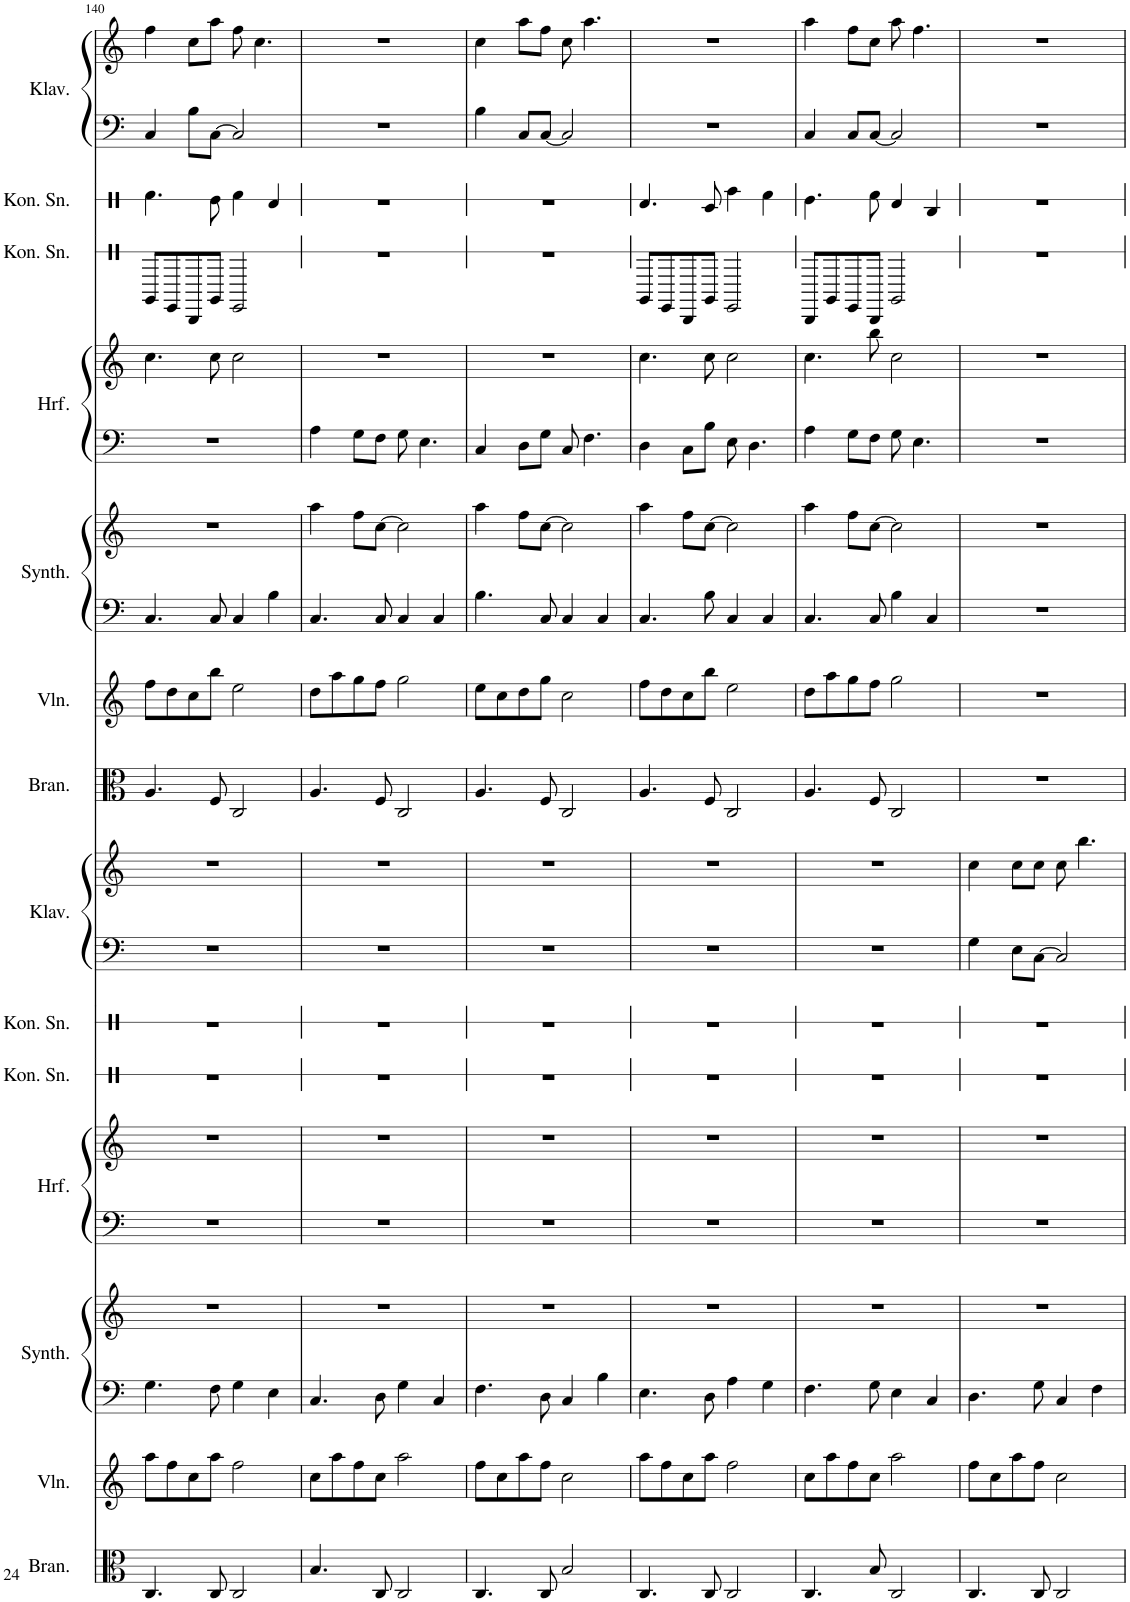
**kern	**kern	**kern	**kern	**kern	**kern	**kern	**kern	**kern	**kern	**kern	**kern	**kern	**kern	**kern	**kern	**kern	**kern	**kern	**kern
*part14	*part13	*part12	*part12	*part11	*part11	*part10	*part9	*part8	*part8	*part7	*part6	*part5	*part5	*part4	*part4	*part3	*part2	*part1	*part1
*staff20	*staff19	*staff18	*staff17	*staff16	*staff15	*staff14	*staff13	*staff12	*staff11	*staff10	*staff9	*staff8	*staff7	*staff6	*staff5	*staff4	*staff3	*staff2	*staff1
*I"Bratschen, StringInstrument	*I"Violinen, StringInstrument	*I"Pad Synthesizer, Warm Pad	*	*I"Harfe, Harp	*	*I"Konzert Snare Drum, Taiko	*I"Konzert Snare Drum, Taiko	*I"Klavier, Piano	*	*I"Bratschen, StringInstrument	*I"Violinen, StringInstrument	*I"Pad Synthesizer, Warm Pad	*	*I"Harfe, Harp	*	*I"Konzert Snare Drum, Taiko	*I"Konzert Snare Drum, Taiko	*I"Klavier, Piano	*
*I'Bran.	*I'Vln.	*I'Synth.	*	*I'Hrf.	*	*I'Kon. Sn.	*I'Kon. Sn.	*I'Klav.	*	*I'Bran.	*I'Vln.	*I'Synth.	*	*I'Hrf.	*	*I'Kon. Sn.	*I'Kon. Sn.	*I'Klav.	*
!!LO:PB:g=z
*clefC3	*clefG2	*clefF4	*clefG2	*clefF4	*clefG2	*clefX	*clefX	*clefF4	*clefG2	*clefC3	*clefG2	*clefF4	*clefG2	*clefF4	*clefG2	*clefX	*clefX	*clefF4	*clefG2
*k[]	*k[]	*k[]	*k[]	*k[]	*k[]	*k[]	*k[]	*k[]	*k[]	*k[]	*k[]	*k[]	*k[]	*k[]	*k[]	*k[]	*k[]	*k[]	*k[]
*M4/4	*M4/4	*M4/4	*M4/4	*M4/4	*M4/4	*M4/4	*M4/4	*M4/4	*M4/4	*M4/4	*M4/4	*M4/4	*M4/4	*M4/4	*M4/4	*M4/4	*M4/4	*M4/4	*M4/4
=140	=140	=140	=140	=140	=140	=140	=140	=140	=140	=140	=140	=140	=140	=140	=140	=140	=140	=140	=140
4.C/	8aa\L	4.G\	1r	1r	1r	1r	1r	1r	1r	4.A/	8ff\L	4.C/	1r	1r	4.cc\	8A/L	4.gg\	4C/	4ff\
.	8ff\	.	.	.	.	.	.	.	.	.	8dd\	.	.	.	.	8F/	.	.	.
.	8cc\	.	.	.	.	.	.	.	.	.	8cc\	.	.	.	.	8C/	.	8B\L	8cc\L
8C/	8aa\J	8F\	.	.	.	.	.	.	.	8F/	8bb\J	8C/	.	.	8cc\	8A/J	8ff\	[8C\J	8aa\J
2C/	2ff\	4G\	.	.	.	.	.	.	.	2C/	2ee\	4C/	.	.	2cc\	2F/	4gg\	2C/]	8ff\
.	.	.	.	.	.	.	.	.	.	.	.	.	.	.	.	.	.	.	4.cc\
.	.	4E\	.	.	.	.	.	.	.	.	.	4B\	.	.	.	.	4ee/	.	.
=141	=141	=141	=141	=141	=141	=141	=141	=141	=141	=141	=141	=141	=141	=141	=141	=141	=141	=141	=141
4.B/	8cc\L	4.C/	1r	1r	1r	1r	1r	1r	1r	4.A/	8dd\L	4.C/	4aa\	4A\	1r	1r	1r	1r	1r
.	8aa\	.	.	.	.	.	.	.	.	.	8aa\	.	.	.	.	.	.	.	.
.	8ff\	.	.	.	.	.	.	.	.	.	8gg\	.	8ff\L	8G\L	.	.	.	.	.
8C/	8cc\J	8D\	.	.	.	.	.	.	.	8F/	8ff\J	8C/	[8cc\J	8F\J	.	.	.	.	.
2C/	2aa\	4G\	.	.	.	.	.	.	.	2C/	2gg\	4C/	2cc\]	8G\	.	.	.	.	.
.	.	.	.	.	.	.	.	.	.	.	.	.	.	4.E\	.	.	.	.	.
.	.	4C/	.	.	.	.	.	.	.	.	.	4C/	.	.	.	.	.	.	.
=142	=142	=142	=142	=142	=142	=142	=142	=142	=142	=142	=142	=142	=142	=142	=142	=142	=142	=142	=142
4.C/	8ff\L	4.F\	1r	1r	1r	1r	1r	1r	1r	4.A/	8ee\L	4.B\	4aa\	4C/	1r	1r	1r	4B\	4cc\
.	8cc\	.	.	.	.	.	.	.	.	.	8cc\	.	.	.	.	.	.	.	.
.	8aa\	.	.	.	.	.	.	.	.	.	8dd\	.	8ff\L	8D\L	.	.	.	8C/L	8aa\L
8C/	8ff\J	8D\	.	.	.	.	.	.	.	8F/	8gg\J	8C/	[8cc\J	8G\J	.	.	.	[8C/J	8ff\J
2B/	2cc\	4C/	.	.	.	.	.	.	.	2C/	2cc\	4C/	2cc\]	8C/	.	.	.	2C/]	8cc\
.	.	.	.	.	.	.	.	.	.	.	.	.	.	4.F\	.	.	.	.	4.aa\
.	.	4B\	.	.	.	.	.	.	.	.	.	4C/	.	.	.	.	.	.	.
=143	=143	=143	=143	=143	=143	=143	=143	=143	=143	=143	=143	=143	=143	=143	=143	=143	=143	=143	=143
4.C/	8aa\L	4.E\	1r	1r	1r	1r	1r	1r	1r	4.A/	8ff\L	4.C/	4aa\	4D\	4.cc\	8A/L	4.ee/	1r	1r
.	8ff\	.	.	.	.	.	.	.	.	.	8dd\	.	.	.	.	8F/	.	.	.
.	8cc\	.	.	.	.	.	.	.	.	.	8cc\	.	8ff\L	8C\L	.	8C/	.	.	.
8C/	8aa\J	8D\	.	.	.	.	.	.	.	8F/	8bb\J	8B\	[8cc\J	8B\J	8cc\	8A/J	8dd/	.	.
2C/	2ff\	4A\	.	.	.	.	.	.	.	2C/	2ee\	4C/	2cc\]	8E\	2cc\	2F/	4aa\	.	.
.	.	.	.	.	.	.	.	.	.	.	.	.	.	4.D\	.	.	.	.	.
.	.	4G\	.	.	.	.	.	.	.	.	.	4C/	.	.	.	.	4gg\	.	.
=144	=144	=144	=144	=144	=144	=144	=144	=144	=144	=144	=144	=144	=144	=144	=144	=144	=144	=144	=144
4.C/	8cc\L	4.F\	1r	1r	1r	1r	1r	1r	1r	4.A/	8dd\L	4.C/	4aa\	4A\	4.cc\	8C/L	4.ff\	4C/	4aa\
.	8aa\	.	.	.	.	.	.	.	.	.	8aa\	.	.	.	.	8A/	.	.	.
.	8ff\	.	.	.	.	.	.	.	.	.	8gg\	.	8ff\L	8G\L	.	8F/	.	8C/L	8ff\L
8B/	8cc\J	8G\	.	.	.	.	.	.	.	8F/	8ff\J	8C/	[8cc\J	8F\J	8bb\	8C/J	8gg\	[8C/J	8cc\J
2C/	2aa\	4E\	.	.	.	.	.	.	.	2C/	2gg\	4B\	2cc\]	8G\	2cc\	2A/	4ee/	2C/]	8aa\
.	.	.	.	.	.	.	.	.	.	.	.	.	.	4.E\	.	.	.	.	4.ff\
.	.	4C/	.	.	.	.	.	.	.	.	.	4C/	.	.	.	.	4cc/	.	.
=145	=145	=145	=145	=145	=145	=145	=145	=145	=145	=145	=145	=145	=145	=145	=145	=145	=145	=145	=145
4.C/	8ff\L	4.D\	1r	1r	1r	1r	1r	4G\	4cc\	1r	1r	1r	1r	1r	1r	1r	1r	1r	1r
.	8cc\	.	.	.	.	.	.	.	.	.	.	.	.	.	.	.	.	.	.
.	8aa\	.	.	.	.	.	.	8E\L	8cc\L	.	.	.	.	.	.	.	.	.	.
8C/	8ff\J	8G\	.	.	.	.	.	[8C\J	8cc\J	.	.	.	.	.	.	.	.	.	.
2C/	2cc\	4C/	.	.	.	.	.	2C/]	8cc\	.	.	.	.	.	.	.	.	.	.
.	.	.	.	.	.	.	.	.	4.bb\	.	.	.	.	.	.	.	.	.	.
.	.	4F\	.	.	.	.	.	.	.	.	.	.	.	.	.	.	.	.	.
=	=	=	=	=	=	=	=	=	=	=	=	=	=	=	=	=	=	=	=
*-	*-	*-	*-	*-	*-	*-	*-	*-	*-	*-	*-	*-	*-	*-	*-	*-	*-	*-	*-
